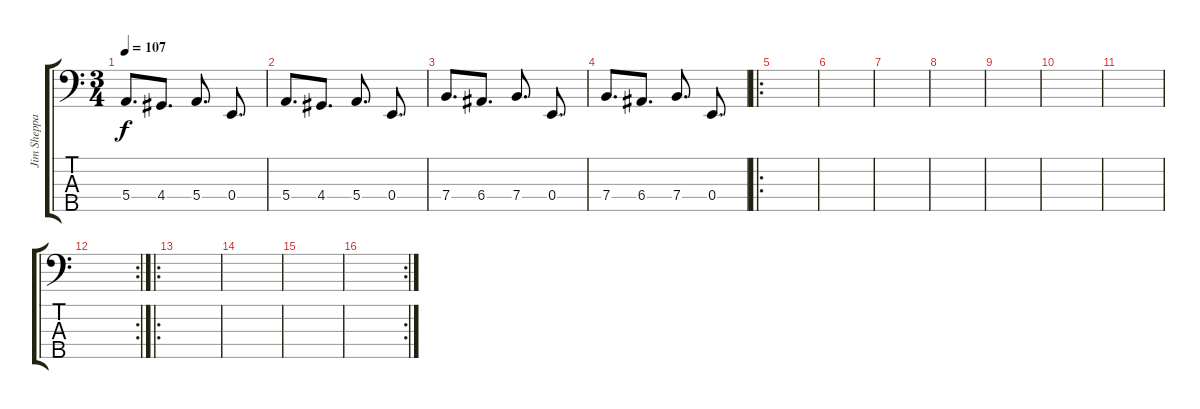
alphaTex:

\track ("Jim Sheppard" "Jim Sheppa") {instrument electricbasspick}
\staff {score tabs}
\tuning (G2 D2 A1 E1 B0) {hide}
\ts (3 4)
\tempo 107
\clef f4
\ks c
5.4.8{d dy f} 4.4.8{d} 5.4.8{d} 0.4.8{d} |
5.4.8{d} 4.4.8{d} 5.4.8{d} 0.4.8{d} |
7.4.8{d} 6.4.8{d} 7.4.8{d} 0.4.8{d} |
7.4.8{d} 6.4.8{d} 7.4.8{d} 0.4.8{d} |
\ro
|
|
|
|
|
|
|
\rc 2
|
\ro
|
|
|
\rc 2
